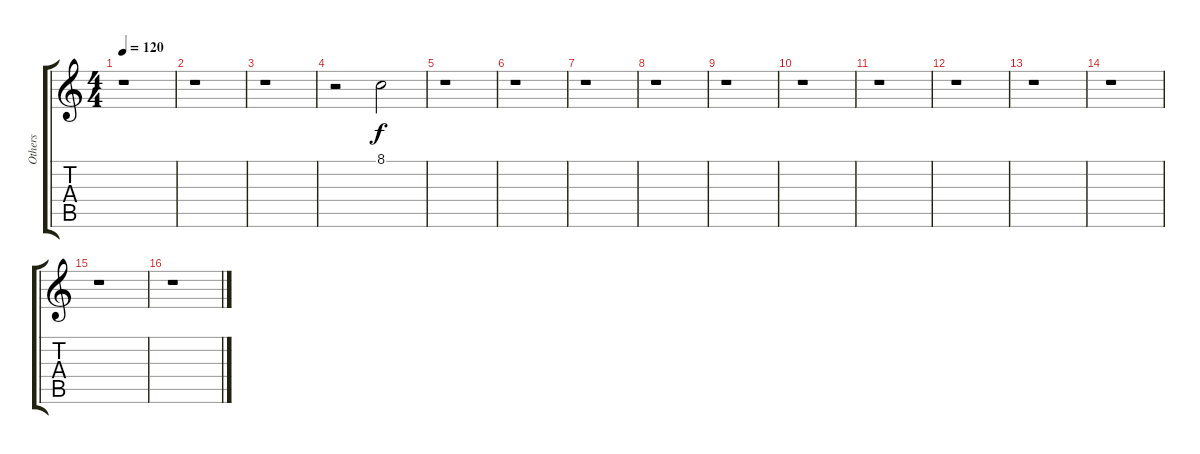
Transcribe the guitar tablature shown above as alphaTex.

\track ("Others" "Others") {instrument seashore}
\staff {score tabs}
\tuning (E4 B3 G3 D3 A2 E2) {hide}
\ts (4 4)
\tempo 120
\clef g2
\ks c
r.1{dy f} |
r.1 |
r.1 |
r.2 8.1.2 |
r.1 |
r.1 |
r.1 |
r.1 |
r.1 |
r.1 |
r.1 |
r.1 |
r.1 |
r.1 |
r.1 |
r.1
